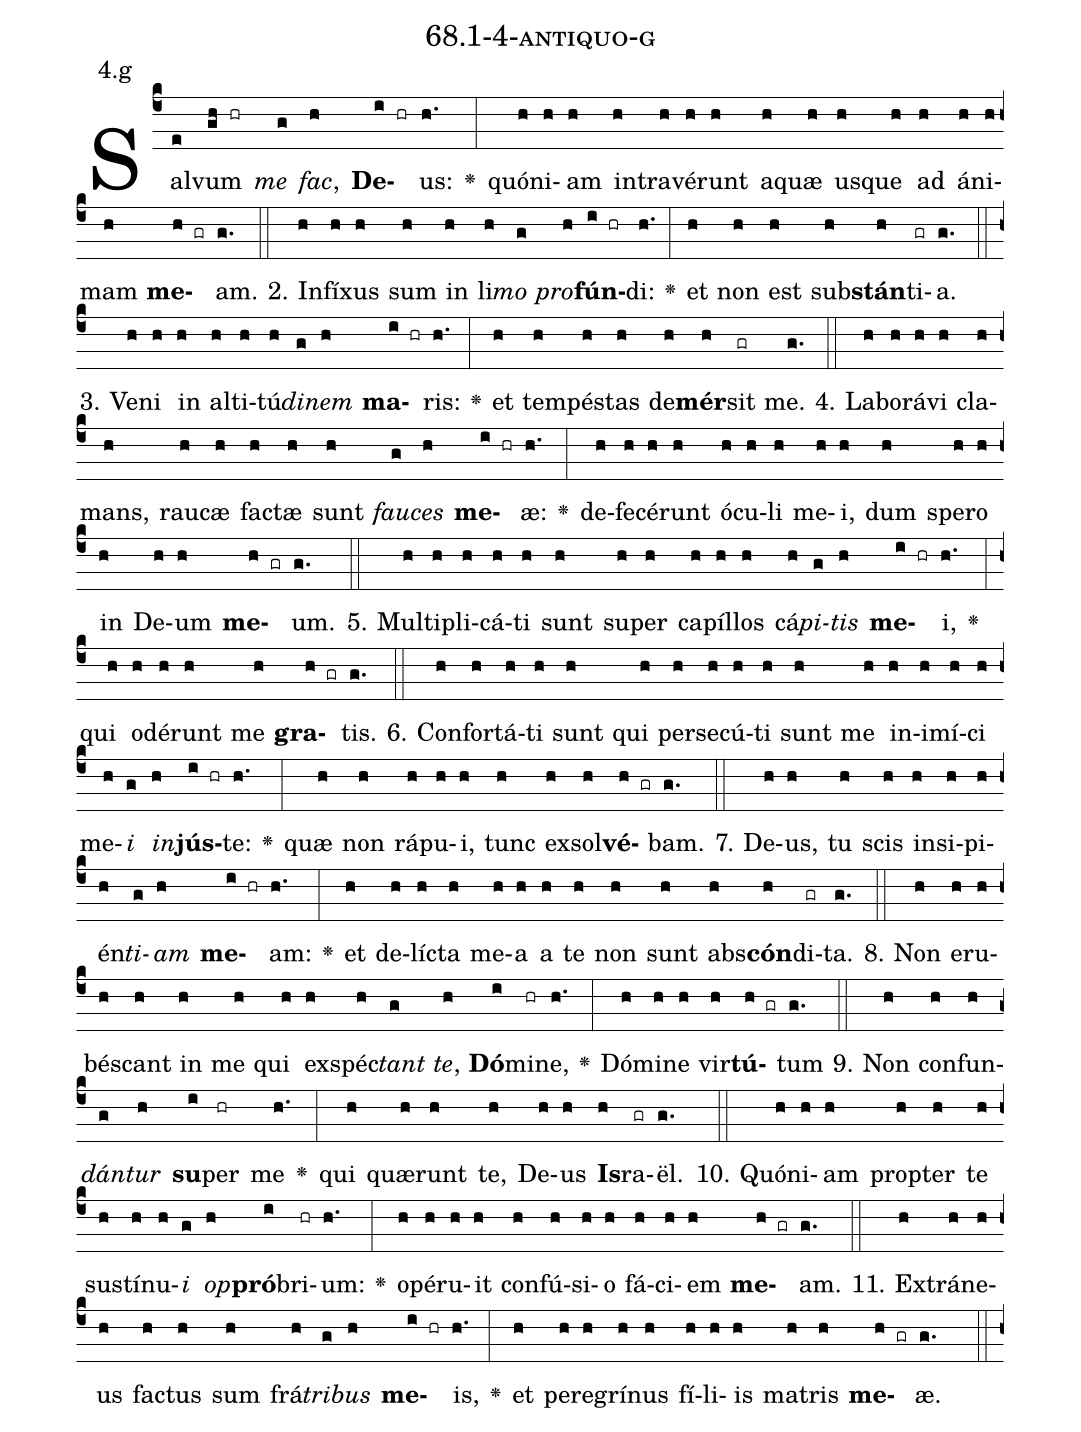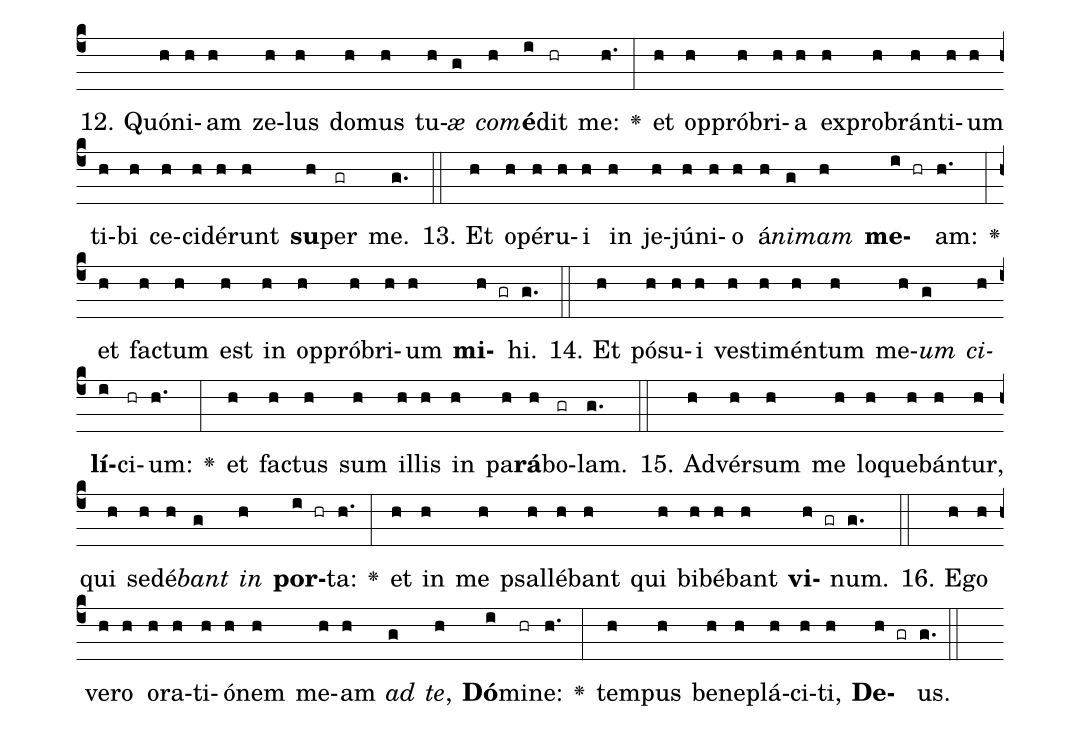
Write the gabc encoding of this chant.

name: 68.1-4-antiquo-g;
annotation: 4.g;
%%
(c4)Sal(e)vum(gh hr) <i>me</i>(g) <i>fac</i>,(h) <b>De</b>(i hr)us:(h.) <v>\greheightstar</v>(:) quón(h)i(h)am(h) in(h)tra(h)vé(h)runt(h) a(h)quæ(h) us(h)que(h) ad(h) á(h)ni(h)mam(h) <b>me</b>(h gr)am.(g.) (::)
2. In(h)fí(h)xus(h) sum(h) in(h) li(h)<i>mo</i>(g) <i>pro</i>(h)<b>fún</b>(i hr)di:(h.) <v>\greheightstar</v>(:) et(h) non(h) est(h) sub(h)<b>stán</b>(h)ti(gr)a.(g.) (::)
3. Ve(h)ni(h) in(h) al(h)ti(h)tú(h)<i>di</i>(g)<i>nem</i>(h) <b>ma</b>(i hr)ris:(h.) <v>\greheightstar</v>(:) et(h) tem(h)pés(h)tas(h) de(h)<b>mér</b>(h)sit(gr) me.(g.) (::)
4. La(h)bo(h)rá(h)vi(h) cla(h)mans,(h) rau(h)cæ(h) fac(h)tæ(h) sunt(h) <i>fau</i>(g)<i>ces</i>(h) <b>me</b>(i hr)æ:(h.) <v>\greheightstar</v>(:) de(h)fe(h)cé(h)runt(h) ó(h)cu(h)li(h) me(h)i,(h) dum(h) spe(h)ro(h) in(h) De(h)um(h) <b>me</b>(h gr)um.(g.) (::)
5. Mul(h)ti(h)pli(h)cá(h)ti(h) sunt(h) su(h)per(h) ca(h)píl(h)los(h) cá(h)<i>pi</i>(g)<i>tis</i>(h) <b>me</b>(i hr)i,(h.) <v>\greheightstar</v>(:) qui(h) o(h)dé(h)runt(h) me(h) <b>gra</b>(h gr)tis.(g.) (::)
6. Con(h)for(h)tá(h)ti(h) sunt(h) qui(h) per(h)se(h)cú(h)ti(h) sunt(h) me(h) in(h)i(h)mí(h)ci(h) me(h)<i>i</i>(g) <i>in</i>(h)<b>jús</b>(i hr)te:(h.) <v>\greheightstar</v>(:) quæ(h) non(h) rá(h)pu(h)i,(h) tunc(h) ex(h)sol(h)<b>vé</b>(h gr)bam.(g.) (::)
7. De(h)us,(h) tu(h) scis(h) in(h)si(h)pi(h)én(h)<i>ti</i>(g)<i>am</i>(h) <b>me</b>(i hr)am:(h.) <v>\greheightstar</v>(:) et(h) de(h)líc(h)ta(h) me(h)a(h) a(h) te(h) non(h) sunt(h) abs(h)<b>cón</b>(h)di(gr)ta.(g.) (::)
8. Non(h) e(h)ru(h)bés(h)cant(h) in(h) me(h) qui(h) ex(h)spéc(h)<i>tant</i>(g) <i>te</i>,(h) <b>Dó</b>(i)mi(hr)ne,(h.) <v>\greheightstar</v>(:) Dó(h)mi(h)ne(h) vir(h)<b>tú</b>(h gr)tum(g.) (::)
9. Non(h) con(h)fun(h)<i>dán</i>(g)<i>tur</i>(h) <b>su</b>(i)per(hr) me(h.) <v>\greheightstar</v>(:) qui(h) quæ(h)runt(h) te,(h) De(h)us(h) <b>Is</b>(h)ra(gr)ël.(g.) (::)
10. Quón(h)i(h)am(h) prop(h)ter(h) te(h) sus(h)tí(h)nu(h)<i>i</i>(g) <i>op</i>(h)<b>pró</b>(i)bri(hr)um:(h.) <v>\greheightstar</v>(:) o(h)pé(h)ru(h)it(h) con(h)fú(h)si(h)o(h) fá(h)ci(h)em(h) <b>me</b>(h gr)am.(g.) (::)
11. Ex(h)trá(h)ne(h)us(h) fac(h)tus(h) sum(h) frá(h)<i>tri</i>(g)<i>bus</i>(h) <b>me</b>(i hr)is,(h.) <v>\greheightstar</v>(:) et(h) per(h)e(h)grí(h)nus(h) fí(h)li(h)is(h) ma(h)tris(h) <b>me</b>(h gr)æ.(g.) (::)
12. Quón(h)i(h)am(h) ze(h)lus(h) do(h)mus(h) tu(h)<i>æ</i>(g) <i>com</i>(h)<b>é</b>(i)dit(hr) me:(h.) <v>\greheightstar</v>(:) et(h) op(h)pró(h)bri(h)a(h) ex(h)pro(h)brán(h)ti(h)um(h) ti(h)bi(h) ce(h)ci(h)dé(h)runt(h) <b>su</b>(h)per(gr) me.(g.) (::)
13. Et(h) o(h)pé(h)ru(h)i(h) in(h) je(h)jú(h)ni(h)o(h) á(h)<i>ni</i>(g)<i>mam</i>(h) <b>me</b>(i hr)am:(h.) <v>\greheightstar</v>(:) et(h) fac(h)tum(h) est(h) in(h) op(h)pró(h)bri(h)um(h) <b>mi</b>(h gr)hi.(g.) (::)
14. Et(h) pó(h)su(h)i(h) ves(h)ti(h)mén(h)tum(h) me(h)<i>um</i>(g) <i>ci</i>(h)<b>lí</b>(i)ci(hr)um:(h.) <v>\greheightstar</v>(:) et(h) fac(h)tus(h) sum(h) il(h)lis(h) in(h) pa(h)<b>rá</b>(h)bo(gr)lam.(g.) (::)
15. Ad(h)vér(h)sum(h) me(h) lo(h)que(h)bán(h)tur,(h) qui(h) se(h)dé(h)<i>bant</i>(g) <i>in</i>(h) <b>por</b>(i hr)ta:(h.) <v>\greheightstar</v>(:) et(h) in(h) me(h) psal(h)lé(h)bant(h) qui(h) bi(h)bé(h)bant(h) <b>vi</b>(h gr)num.(g.) (::)
16. E(h)go(h) ve(h)ro(h) o(h)ra(h)ti(h)ó(h)nem(h) me(h)am(h) <i>ad</i>(g) <i>te</i>,(h) <b>Dó</b>(i)mi(hr)ne:(h.) <v>\greheightstar</v>(:) tem(h)pus(h) be(h)ne(h)plá(h)ci(h)ti,(h) <b>De</b>(h gr)us.(g.) (::)
